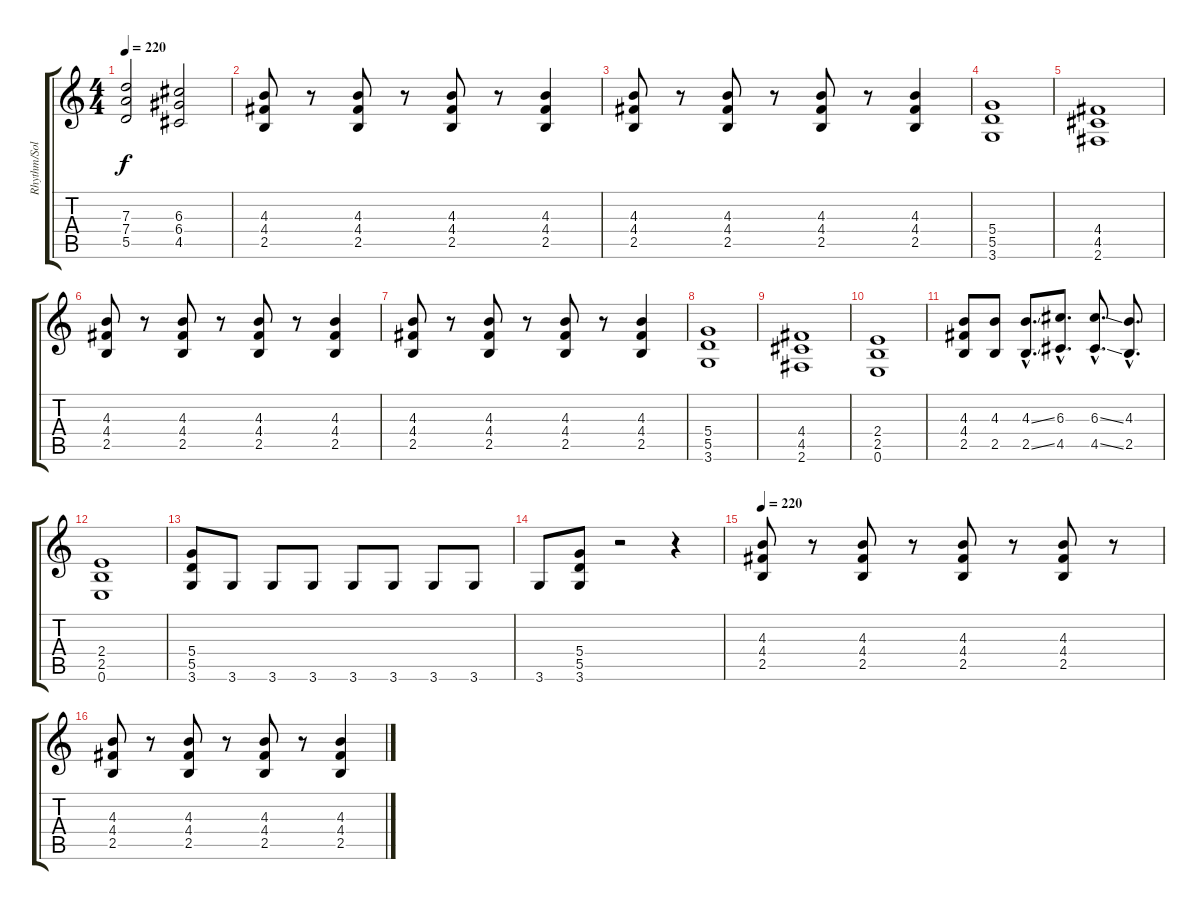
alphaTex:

\track ("Rhythm/Solo" "Rhythm/Sol") {instrument distortionguitar}
\staff {score tabs}
\tuning (E4 B3 G3 D3 A2 E2) {hide}
\ts (4 4)
\tempo 220
\clef g2
\ks c
(7.3 7.4 5.5).2{dy f} (6.3 6.4 4.5).2 |
(4.3 4.4 2.5).8 r.8 (4.3 4.4 2.5).8 r.8 (4.3 4.4 2.5).8 r.8 (4.3 4.4 2.5).4 |
(4.3 4.4 2.5).8 r.8 (4.3 4.4 2.5).8 r.8 (4.3 4.4 2.5).8 r.8 (4.3 4.4 2.5).4 |
(5.4 5.5 3.6).1 |
(4.4 4.5 2.6).1 |
(4.3 4.4 2.5).8 r.8 (4.3 4.4 2.5).8 r.8 (4.3 4.4 2.5).8 r.8 (4.3 4.4 2.5).4 |
(4.3 4.4 2.5).8 r.8 (4.3 4.4 2.5).8 r.8 (4.3 4.4 2.5).8 r.8 (4.3 4.4 2.5).4 |
(5.4 5.5 3.6).1 |
(4.4 4.5 2.6).1 |
(2.4 2.5 0.6).1 |
(4.3 4.4 2.5).8 (4.3 2.5).8 (4.3{ss hac} 2.5{ss hac}).8{d} (6.3{hac} 4.5{hac}).8{d} (6.3{ss hac} 4.5{ss hac}).8{d} (4.3{hac} 2.5{hac}).8{d} |
(2.4 2.5 0.6).1 |
(5.4 5.5 3.6).8 3.6.8 3.6.8 3.6.8 3.6.8 3.6.8 3.6.8 3.6.8 |
3.6.8 (5.4 5.5 3.6).8 r.2 r.4 |
\tempo 220
(4.3 4.4 2.5).8 r.8 (4.3 4.4 2.5).8 r.8 (4.3 4.4 2.5).8 r.8 (4.3 4.4 2.5).8 r.8 |
(4.3 4.4 2.5).8 r.8 (4.3 4.4 2.5).8 r.8 (4.3 4.4 2.5).8 r.8 (4.3 4.4 2.5).4
